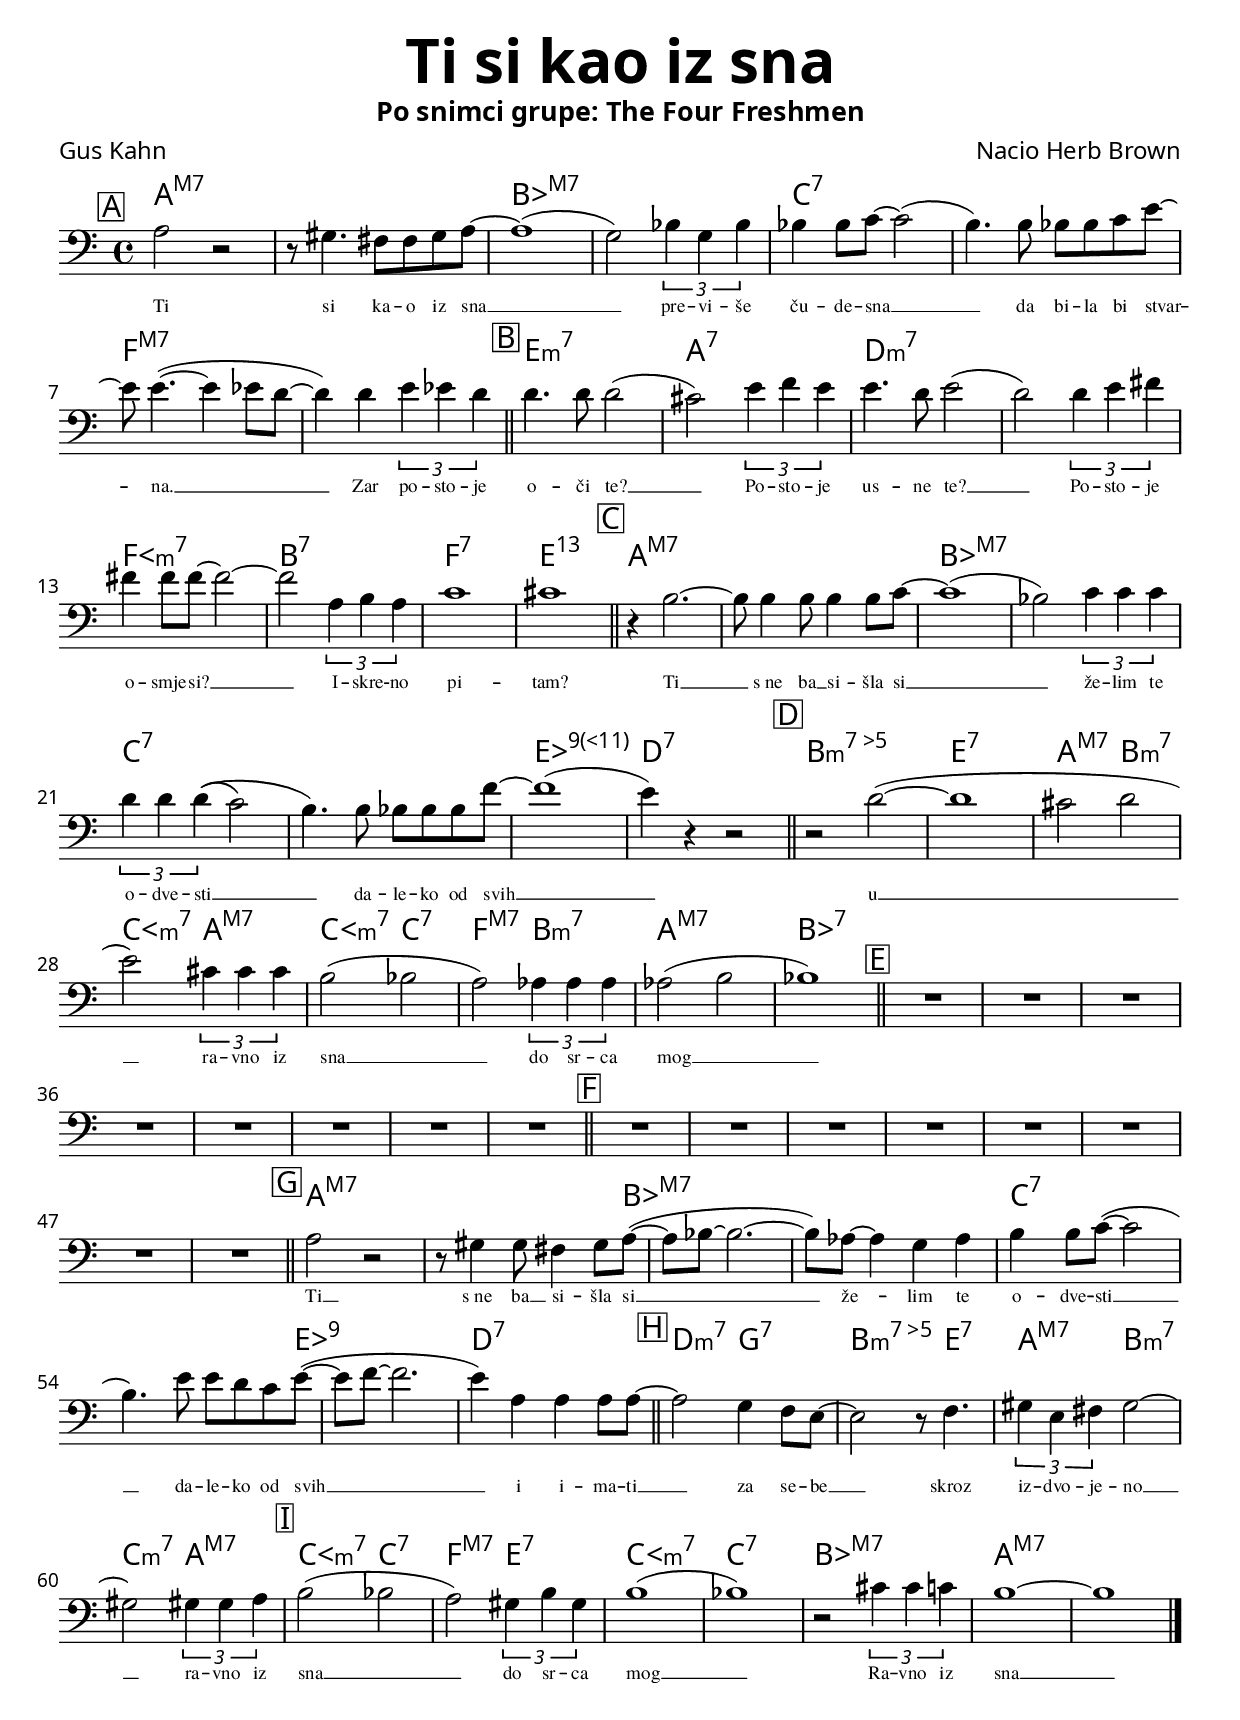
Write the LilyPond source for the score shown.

\version "2.18.0"
\include "AccordsJazzDefs.ly"
\language "deutsch"

myStaffSize = #21
#(set-global-staff-size myStaffSize)
#(set-default-paper-size "a4")
\paper {
  #(define fonts ( make-pango-font-tree
                   "Dom casual"
                   "Tex Gyre Termes"
                   "lilyjazzchord"
                   (/ myStaffSize 20)
                   )
     )
  indent = 0
  top-markup-spacing.padding = #3
  markup-system-spacing.padding = #1.5
}

\header {
  title = \markup{\fontsize #+4 "Ti si kao iz sna"}
  subtitle =  "Po snimci grupe: The Four Freshmen"
  composer =  "Nacio Herb Brown"
  poet =  "Gus Kahn"
}

note = \relative c' {
  \key c \major
  \clef "bass"
    
  \once \override Score.RehearsalMark.break-align-symbols = #'(time-signature)
  \once \override Score.TimeSignature.break-align-anchor = #1
  \mark \markup{\box A}
    a2 r2 | % 2
    r8 gis4. fis8 [ fis8 gis8 a8
    ~ ] | % 3
    a1 ( | % 4
    g2 ) \times 2/3 {
        b4 g4 b4 }
    | % 5
    b4 b8 [ c8 ~ ] c2 ( | % 6
    h4. ) h8 b8 [ b8 c8
    e8 ~ ] | % 7
    e8 e4. ( ~ e4 es8 [ d8 ~ ] | % 8
    d4 ) d4 \times 2/3 {
        e4 es4 d4 }
    \bar "||"
    
    \once \override Score.RehearsalMark.break-align-symbols = #'(time-signature)
    \once \override Score.TimeSignature.break-align-anchor = #1
    \mark \markup{\box B}
    d4. d8 d2 ( | \barNumberCheck #10
    cis2 ) \times 2/3 {
        e4 f4 e4 }
    | % 11
    e4. d8 e2 ( | % 12
    d2 ) \times 2/3 {
        d4 e4 fis4 }
    | % 13
    fis4 fis8 [ fis8 ~ ] fis2 ~ | % 14
    fis2 \times 2/3 {
        a,4 h4 a4 }
    | % 15
    c1 | % 16
    cis1 \bar "||"
    
  \once \override Score.RehearsalMark.break-align-symbols = #'(time-signature)
  \once \override Score.TimeSignature.break-align-anchor = #1
  \mark \markup{\box C}
    r4 h2. ~ | % 18
    h8 h4 h8 h4 h8
    c8 ~ | % 19
    c1 ( | \barNumberCheck #20
    b2 ) \times 2/3 {
        c4 c4 c4 }
    | % 21
    \times 2/3  {
        d4 d4 d4 (\( }
    c2 \) | % 22
    h4. ) h8 b8 [ b8 b8
    f'8 ~ ] | % 23
    f1 ( | % 24
    e4 ) r4 r2 | % 25
    \bar "||"
    
  \once \override Score.RehearsalMark.break-align-symbols = #'(time-signature)
  \once \override Score.TimeSignature.break-align-anchor = #3
  \mark \markup{\box D}
    r2 d2 ( ~ | % 26
    d1 | % 27
    cis2 d2 | % 28
    e2 ) \times 2/3 {
        cis4 cis4 cis4 }
    | % 29
    h2 ( b2 | \barNumberCheck #30
    a2 ) \times 2/3 {
        as4 as4 as4 }
    | % 31
    as2 ( h2 | % 32
    b1 )
    \bar "||"
      
  \once \override Score.RehearsalMark.break-align-symbols = #'(time-signature)
  \once \override Score.TimeSignature.break-align-anchor = #0
  \mark \markup{\box E}
    
    R1*8 \bar "||"
    \mark \markup{\box F}

    R1*8 \bar "||"
    \once \override Score.RehearsalMark.break-align-symbols = #'(time-signature)
    \once \override Score.TimeSignature.break-align-anchor = #4
    \mark \markup{\box G}

    a2 r2 | \barNumberCheck #50
    r8 gis4 gis8 fis4 gis8 a8 (
    ~ | % 51
    a8 [ b8 ~ ] b2. ~ | % 52
    b8 ) [ as8 ~ ] as4 g4 as4
    | % 53
    h4 h8 c8 ( ~ c2 | % 54
    h4. ) e8 e8 [ d8 c8
    e8 ( ~ ] | % 55
    e8 [ f8 ~ ] f2. | % 56
    e4 ) a,4 a4 a8 [ a8 ~ ] | % 57
    \bar "||"
          \once \override Score.RehearsalMark.break-align-symbols = #'(time-signature)
  \once \override Score.TimeSignature.break-align-anchor = #0
      \mark \markup{\box H}
    a2 g4 f8 [ e8 ~ ] | % 58
    e2 r8 f4. | % 59
    \times 2/3  {
        gis4 e4 fis4 }
    gis2 ~ | \barNumberCheck #60
    gis2 \times 2/3 {
        gis4 gis4 a4 }
    | % 61
    

      \mark \markup{\box I}  
    h2 ( b2 | % 62
    a2 ) \times 2/3 {
        gis4 h4 gis4 }
    | % 63
    h1 ( | % 64
    b1 ) | % 65
    r2 \times 2/3 {
        cis4 cis4 c4 }
    | % 66
    h1 ~ | % 67
    h1 \bar "|."

}

akordi = \chordmode {
  %\semiGermanChords
  \set chordChanges = ##t
  
    | % 1
    a1:maj7 | % 2
    s1 | % 3
    b1:maj7 | % 4
    s2 s1*1/6 s1*1/6 s1*1/6 | % 5
    c4:7 s8 s8 s2 | % 6
    s4. s8 s8 s8 s8 s8 | % 7
    f1:maj7 | % 8
    s2 s1*1/6 s1*1/6 s1*1/6 |
    e4.:m7 s8 s2 |
    a2:7 s1*1/6 s1*1/6 s1*1/6 | % 11
    d4.:m7 s8 s2 | % 12
    s2 s1*1/6 s1*1/6 s1*1/6 | % 13
    fis4:m7 s8 s8 s2 | % 14
    h2:7 s1*1/6 s1*1/6 s1*1/6 | % 15
    f1:7 | % 16
    e1:13.11
    a4:maj7 s2. | % 18
    s8 s4 s8 s8 s8 s8 s8 | % 19
    b1:maj7 |
    s2 s1*1/6 s1*1/6 s1*1/6 | % 21
    c4*2/3:7 s1*1/6 s1*1/6 s2 | % 22
    s4. s8 s8 s8 s8 s8 | % 23
    es1:9.11+ | % 24
    d4:7 s4 s2 | % 25
    h2:m7.5- s2 | % 26
    e1:7 | % 27
    a2:maj7 h2:m7 | % 28
    cis2:m7 a4*2/3:maj7 s1*1/6 s1*1/6 | % 29
    cis2:m7 c2:7 |
    f2:maj7 h2:m7 | % 31
    a1:maj7 | % 32
    b1:7 |
    s1 s1 s1 s1 s1 s1 s1 s1 |
    s1 s1 s1 s1 s1 s1 s1 s1 |
    a1:maj7 |
    s8 s4. s8 s8 s8 b8:maj7 | % 51
    s8 s8 s2. | % 52
    s8 s8 s4 s4 s4 | % 53
    c8:7 s8 s8 s8 s2 | % 54
    s4. s8 s8 s8 s8 es8:9 | % 55
    s8 s8 s2. | % 56
    d4:7 s8 s8 s4 s8 s8 | % 57
    d2:m7 g4:7 s8 s8 | % 58
    h2:m7.5- s8 e4.:7 | % 59
    a4*2/3:maj7 s1*1/6 s1*1/6 h2:m7 |
    c2:m7 a4*2/3:maj7 s1*1/6 s1*1/6 | % 61
    cis2:m7 c2:7 | % 62
    f2:maj7 e2:7 | % 63
    cis1:m7 | % 64
    c1:7 | % 65
    b1:maj7 | % 66
    a1:maj7 | % 67
    s1 |
}

kiticaA = \lyricmode {
    Ti
    si ka -- o iz sna __ pre -- vi -- še ču -- de -- sna __
    da bi -- la bi stvar -- na. __
    Zar po -- sto -- je o -- či te? __ Po -- sto -- je
    us -- ne te? __ Po -- sto -- je o -- smje -- si? __ I -- skre -- no pi -- tam?

    Ti __ "s ne" ba __ si -- šla si __ že -- lim te o -- dve -- sti __
    da -- le -- ko od svih __ u __ ra -- vno iz sna __
    do sr -- ca mog __
    
    Ti __ "s ne" ba __ si -- šla si __ že -- lim te o -- dve -- sti __
    da -- le -- ko od svih __
    
    i i -- ma -- ti __ za se -- be __
    skroz iz -- dvo -- je -- no __ ra -- vno iz sna __
    do sr -- ca mog __
    Ra -- vno iz sna __
  
}


kiticaB = \lyricmode {
  \set stanza = "2."
  Do -- sta je sad, sa -- da stvar -- no mi je do -- sta
  že -- lim te al u tvom sr -- cu za me' ne -- ma mje -- sta
}

\score {
  <<
    \new ChordNames {\akordi }
    \new Staff {\note }
    \addlyrics \kiticaA
    %\addlyrics \kiticaB
  >>
  
  \layout {
    \context {
      \Score markFormatter = #format-mark-box-letters
    }
    \context {
       \Lyrics \override LyricText #'font-size = #-2
       \override LyricText #'font-name = "Tex Gyre Termes"
    }
  }
  \midi {
    \context {
      \Staff
      \remove "Staff_performer"
    }
    \context {
      \Voice
      \consists "Staff_performer"      
    }
    \tempo 4 = 116
  }
}